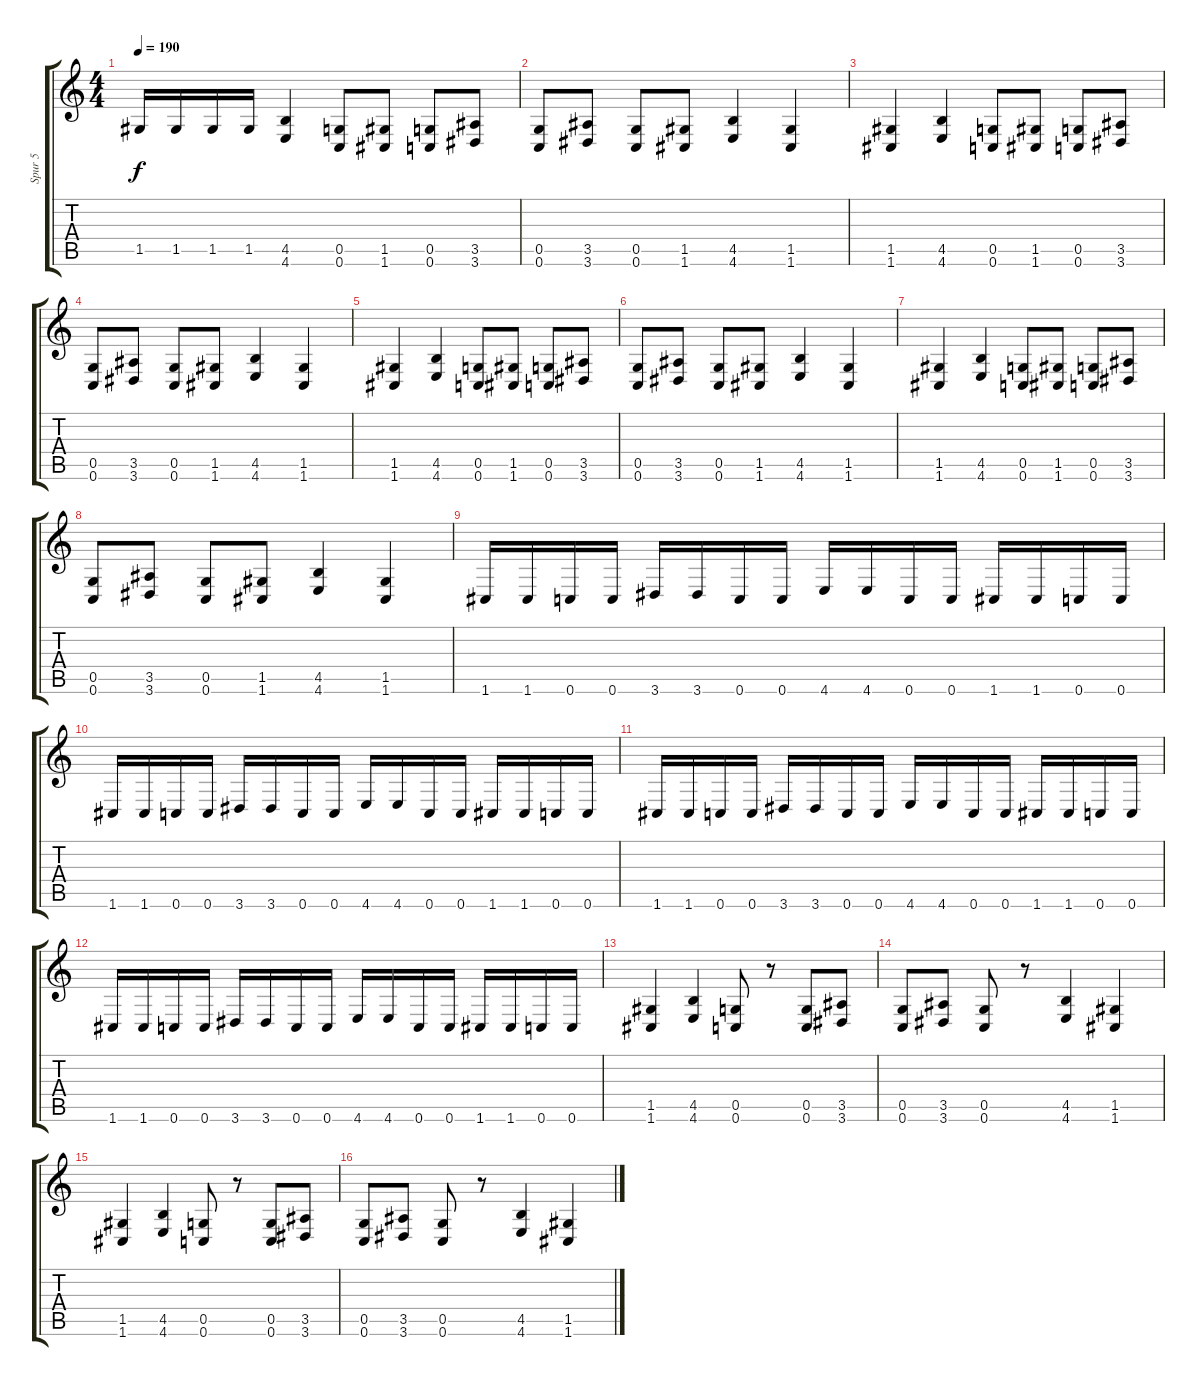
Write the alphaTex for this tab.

\track ("Spur 5" "Spur 5") {instrument overdrivenguitar}
\staff {score tabs}
\tuning (D4 A3 F3 C3 G2 C2) {hide}
\ts (4 4)
\tempo 190
\clef g2
\ks c
1.5.16{dy f} 1.5.16 1.5.16 1.5.16 (4.5 4.6).4 (0.5 0.6).8 (1.5 1.6).8 (0.5 0.6).8 (3.5 3.6).8 |
(0.5 0.6).8 (3.5 3.6).8 (0.5 0.6).8 (1.5 1.6).8 (4.5 4.6).4 (1.5 1.6).4 |
(1.5 1.6).4 (4.5 4.6).4 (0.5 0.6).8 (1.5 1.6).8 (0.5 0.6).8 (3.5 3.6).8 |
(0.5 0.6).8 (3.5 3.6).8 (0.5 0.6).8 (1.5 1.6).8 (4.5 4.6).4 (1.5 1.6).4 |
(1.5 1.6).4 (4.5 4.6).4 (0.5 0.6).8 (1.5 1.6).8 (0.5 0.6).8 (3.5 3.6).8 |
(0.5 0.6).8 (3.5 3.6).8 (0.5 0.6).8 (1.5 1.6).8 (4.5 4.6).4 (1.5 1.6).4 |
(1.5 1.6).4 (4.5 4.6).4 (0.5 0.6).8 (1.5 1.6).8 (0.5 0.6).8 (3.5 3.6).8 |
(0.5 0.6).8 (3.5 3.6).8 (0.5 0.6).8 (1.5 1.6).8 (4.5 4.6).4 (1.5 1.6).4 |
1.6.16 1.6.16 0.6.16 0.6.16 3.6.16 3.6.16 0.6.16 0.6.16 4.6.16 4.6.16 0.6.16 0.6.16 1.6.16 1.6.16 0.6.16 0.6.16 |
1.6.16 1.6.16 0.6.16 0.6.16 3.6.16 3.6.16 0.6.16 0.6.16 4.6.16 4.6.16 0.6.16 0.6.16 1.6.16 1.6.16 0.6.16 0.6.16 |
1.6.16 1.6.16 0.6.16 0.6.16 3.6.16 3.6.16 0.6.16 0.6.16 4.6.16 4.6.16 0.6.16 0.6.16 1.6.16 1.6.16 0.6.16 0.6.16 |
1.6.16 1.6.16 0.6.16 0.6.16 3.6.16 3.6.16 0.6.16 0.6.16 4.6.16 4.6.16 0.6.16 0.6.16 1.6.16 1.6.16 0.6.16 0.6.16 |
(1.5 1.6).4 (4.5 4.6).4 (0.5 0.6).8 r.8 (0.5 0.6).8 (3.5 3.6).8 |
(0.5 0.6).8 (3.5 3.6).8 (0.5 0.6).8 r.8 (4.5 4.6).4 (1.5 1.6).4 |
(1.5 1.6).4 (4.5 4.6).4 (0.5 0.6).8 r.8 (0.5 0.6).8 (3.5 3.6).8 |
(0.5 0.6).8 (3.5 3.6).8 (0.5 0.6).8 r.8 (4.5 4.6).4 (1.5 1.6).4
